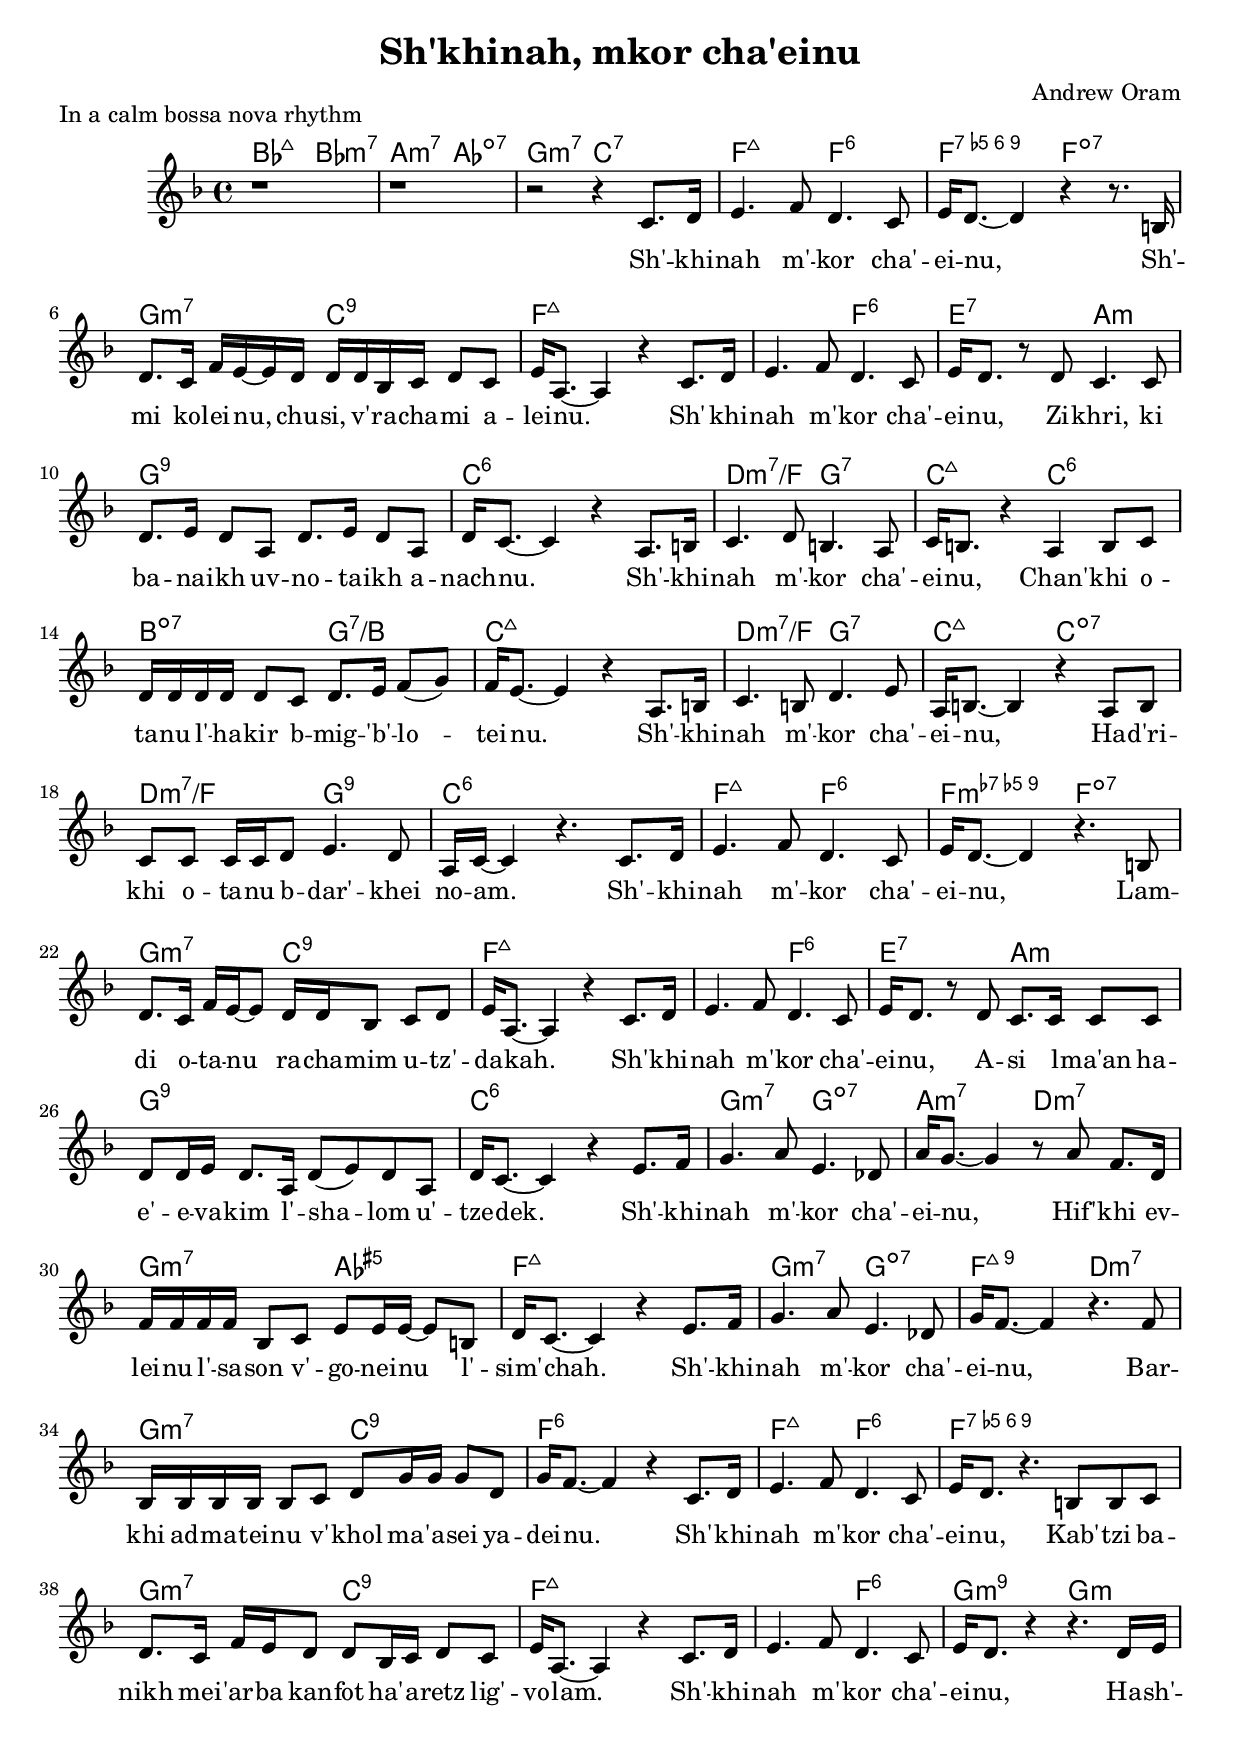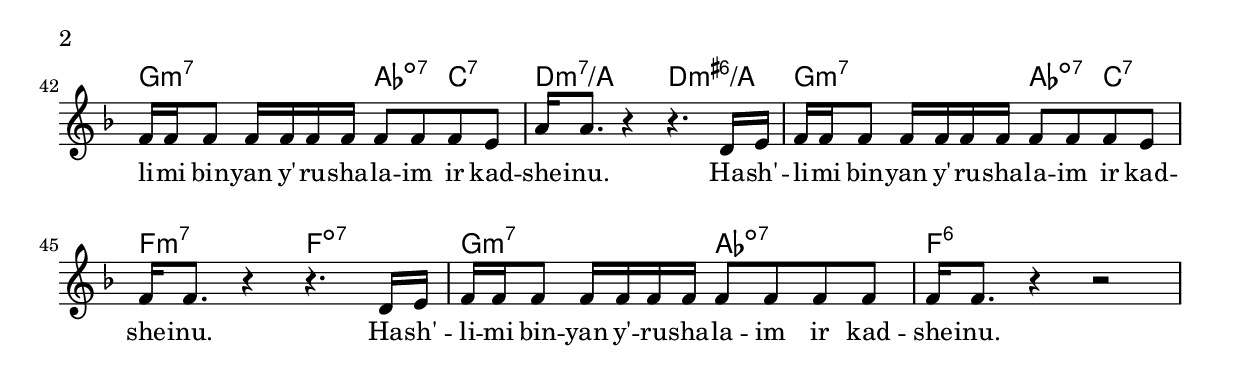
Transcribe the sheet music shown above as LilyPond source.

\header {
  title = "Sh'khinah, mkor cha'einu"
  composer = "Andrew Oram"
}

melody = \relative c' {
  \clef treble
  \key a \major
  \time 4/4

  r1 r1 r2 r4
  e8. fis16 gis4. a8 fis4. e8 gis16 fis8.~ fis4 r4 r8.
  dis16 fis8. e16 a gis~ gis fis16 fis fis d e fis8 e gis16 cis,8.~ cis4 r4
  e8. fis16 gis4. a8 fis4. e8 gis16 fis8. r8
  fis8 e4. e8 fis8. gis16 fis8 cis fis8. gis16 fis8 cis fis16 e8.~ e4 r4
  cis8. dis16 e4. fis8 dis4. cis8 e16 dis8. r4
  cis4 dis8 e8 fis16 fis fis fis fis8 e fis8. gis16 a8( b8) a16 gis8.~ gis4 r4
  cis,8. dis16 e4. dis8 fis4. gis8 cis,16 dis8.~ dis4 r4
  cis8 dis e e e16 e fis8 gis4. fis8 cis16 e16~ e4 r4.
  e8. fis16 gis4. a8 fis4. e8 gis16 fis8.~ fis4 r4.
  dis8 fis8. e16 a16 gis16~ gis8 fis16 fis d8 e fis gis16 cis,8.~ cis4 r4
  e8. fis16 gis4. a8 fis4. e8 gis16 fis8. r8
  fis8 e8. e16 e8 e fis8 fis16 gis16 fis8. cis16 fis8( gis) fis8 cis fis16 e8.~ e4 r4
  gis8. a16 b4. cis8 gis4. f8 cis'16 b8.~ b4 r8
  cis8 a8. fis16 a16 a a a d,8 e gis8 gis16 gis16~ gis8 dis fis16 e8.~ e4 r4
  gis8. a16 b4. cis8 gis4. f8 b16 a8.~ a4 r4.
  a8 d,16 d d d d8 e fis b16 b b8 fis b16 a8.~ a4 r4
  e8. fis16 gis4. a8 fis4. e8 gis16 fis8. r4.
  dis8 dis e fis8. e16 a gis fis8 fis d16 e fis8 e gis16 cis,8.~ cis4 r4
  e8. fis16 gis4. a8 fis4. e8 gis16 fis8. r4 r4.
  fis16 gis a a a8 a16 a a a a8 a a gis cis16 cis8. r4 r4.
  fis,16 gis a a a8 a16 a a a a8 a a gis a16 a8. r4 r4.
  fis16 gis a a a8 a16 a a a a8 a a a a16 a8. r4 r2
}

text = \lyricmode {
  Sh' -- khi -- nah m' -- kor cha' -- ei -- nu,
  Sh' -- mi ko -- lei -- nu, chu -- si, v' -- ra -- cha -- mi a -- lei -- nu.
  Sh' -- khi -- nah m' -- kor cha' -- ei -- nu,
  Zi -- khri, ki ba -- na -- ikh uv -- no -- ta -- ikh a -- nach -- nu.
  Sh' -- khi -- nah m' -- kor cha' -- ei -- nu,
  Chan' -- khi o -- ta -- nu l' -- ha -- kir b -- mig -- 'b' -- lo -- tei -- nu.
  Sh' -- khi -- nah m' -- kor cha' -- ei -- nu,
  Ha -- d'ri -- khi o -- ta -- nu b -- dar' -- khei no -- am.
  Sh' -- khi -- nah m' -- kor cha' -- ei -- nu,
  Lam -- di o -- ta -- nu ra -- cha -- mim u -- tz' -- da -- kah.
  Sh' -- khi -- nah m' -- kor cha' -- ei -- nu,
  A -- si l -- ma'an ha -- e' -- e -- va -- kim l' -- sha -- lom u' --  tze -- dek.
  Sh' -- khi -- nah m' -- kor cha' -- ei -- nu,
  Hif' -- khi ev -- lei -- nu l' -- sa -- son v' -- go -- nei -- nu l' -- sim' -- chah.
  Sh' -- khi -- nah m' -- kor cha' -- ei -- nu,
  Bar -- khi ad -- ma -- tei -- nu v' -- khol ma -- 'a -- sei ya -- dei -- nu.
  Sh' -- khi -- nah m' -- kor cha' -- ei -- nu,
  Kab' -- tzi ba -- nikh mei -- 'ar -- ba kan -- fot ha' -- a -- retz lig' -- vo -- lam.
  Sh' -- khi -- nah m' -- kor cha' -- ei -- nu,
  Ha -- sh' -- li -- mi bin -- yan y' -- ru -- sha -- la -- im ir kad --  she -- inu.
  Ha -- sh' -- li -- mi bin -- yan y' -- ru -- sha -- la -- im ir kad --  she -- inu.
  Ha -- sh' -- li -- mi bin -- yan y' -- ru -- sha -- la -- im ir kad --  she -- inu.
}

harmonies = \chordmode {
     d2:maj7 d:min3.7 cis:min3.7 c:dim7 b:3-.7 e:7
     a2:maj7 a:6 a:dim5.6.7.9 a:dim7 b2:min3.7 e2:9 a1:maj7
     a2:maj7 a:6 gis:7 cis:min b1:9 e:6
     fis2:min3.7/a b:7 e:maj7 e:6 dis:dim7 b:7/dis e1:maj7
     fis2:min3.7/a b:7 e:maj7 e:dim7 fis:min7/a b:9 e1:6
     a2:maj7 a:6 a:dim7.9 a:dim7 b2:min3.7 e2:9 a1:maj7
     a2:maj7 a:6 gis:7 cis:min b1:9 e:6
     b2:min3.7 b:dim7 cis:min3.7 fis:min3.7 b:min3.7 c:aug5 a1:maj7
     b2:min3.7 b:dim7 a:maj7.9 fis:min3.7 b:min3.7 e:9 a1:6
     a2:maj7 a:6 a1:dim5.6.7.9 b2:min3.7 e2:9 a1:maj7
     a2:maj7 a:6 b:min3.7.9 b:min b:min3.7 c4:dim7 e:7 fis2:min3.7/cis fis:min3.6+/cis
     b2:min3.7 c4:dim7 e:7 a2:min3.7 a:dim7
     b2:min3.7 c:dim7 a1:6
}

\score {
  <<
    \new ChordNames {
      \set chordChanges = ##t
  \transpose a f \harmonies
    }
    \new Voice = "one" { \transpose a f \melody
                         \set melismaBusyProperties = #'() }
    \new Lyrics \lyricsto "one" \text
  >>
  \layout { }
  \header {
  piece = "In a calm bossa nova rhythm"
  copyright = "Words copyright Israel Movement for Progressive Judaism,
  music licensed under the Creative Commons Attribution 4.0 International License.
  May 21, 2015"
  }
}

\version "2.18.2"
